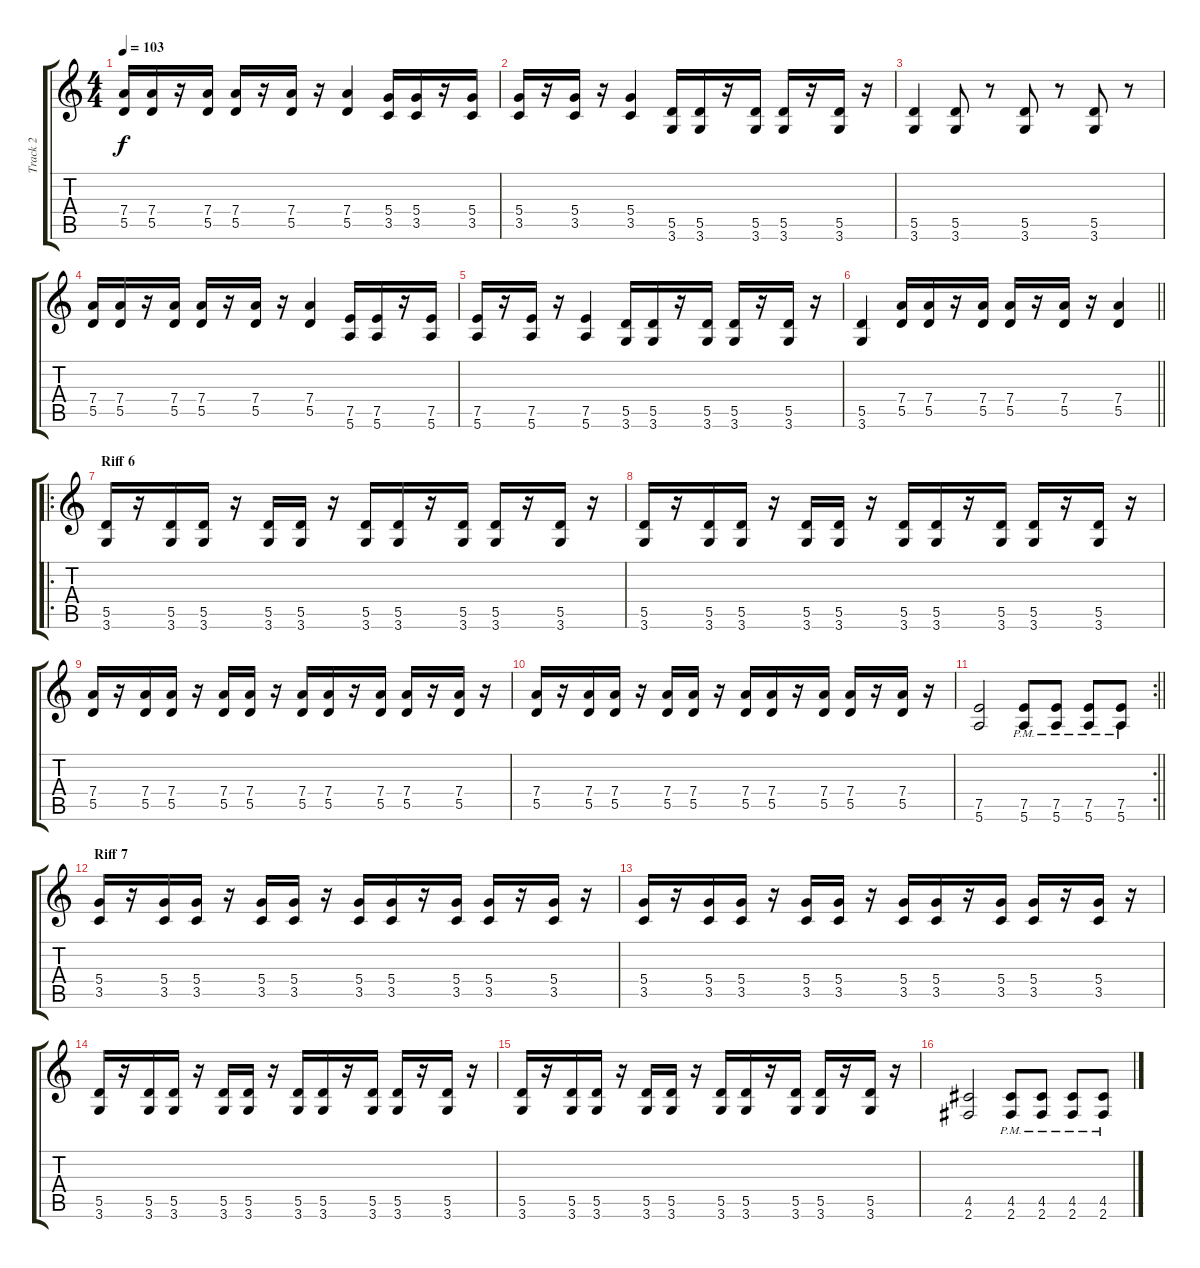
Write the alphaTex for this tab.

\track ("Track 2" "Track 2") {instrument distortionguitar}
\staff {score tabs}
\tuning (E4 B3 G3 D3 A2 E2) {hide}
\ts (4 4)
\tempo 103
\clef g2
\ks c
(7.4 5.5).16{dy f} (7.4 5.5).16 r.16 (7.4 5.5).16 (7.4 5.5).16 r.16 (7.4 5.5).16 r.16 (7.4 5.5).4 (5.4 3.5).16 (5.4 3.5).16 r.16 (5.4 3.5).16 |
(5.4 3.5).16 r.16 (5.4 3.5).16 r.16 (5.4 3.5).4 (5.5 3.6).16 (5.5 3.6).16 r.16 (5.5 3.6).16 (5.5 3.6).16 r.16 (5.5 3.6).16 r.16 |
(5.5 3.6).4 (5.5 3.6).8 r.8 (5.5 3.6).8 r.8 (5.5 3.6).8 r.8 |
(7.4 5.5).16 (7.4 5.5).16 r.16 (7.4 5.5).16 (7.4 5.5).16 r.16 (7.4 5.5).16 r.16 (7.4 5.5).4 (7.5 5.6).16 (7.5 5.6).16 r.16 (7.5 5.6).16 |
(7.5 5.6).16 r.16 (7.5 5.6).16 r.16 (7.5 5.6).4 (5.5 3.6).16 (5.5 3.6).16 r.16 (5.5 3.6).16 (5.5 3.6).16 r.16 (5.5 3.6).16 r.16 |
\barLineRight lightlight
(5.5 3.6).4 (7.4 5.5).16 (7.4 5.5).16 r.16 (7.4 5.5).16 (7.4 5.5).16 r.16 (7.4 5.5).16 r.16 (7.4 5.5).4 |
\ro
\section ("" "Riff 6")
(5.5 3.6).16 r.16 (5.5 3.6).16 (5.5 3.6).16 r.16 (5.5 3.6).16 (5.5 3.6).16 r.16 (5.5 3.6).16 (5.5 3.6).16 r.16 (5.5 3.6).16 (5.5 3.6).16 r.16 (5.5 3.6).16 r.16 |
(5.5 3.6).16 r.16 (5.5 3.6).16 (5.5 3.6).16 r.16 (5.5 3.6).16 (5.5 3.6).16 r.16 (5.5 3.6).16 (5.5 3.6).16 r.16 (5.5 3.6).16 (5.5 3.6).16 r.16 (5.5 3.6).16 r.16 |
(7.4 5.5).16 r.16 (7.4 5.5).16 (7.4 5.5).16 r.16 (7.4 5.5).16 (7.4 5.5).16 r.16 (7.4 5.5).16 (7.4 5.5).16 r.16 (7.4 5.5).16 (7.4 5.5).16 r.16 (7.4 5.5).16 r.16 |
(7.4 5.5).16 r.16 (7.4 5.5).16 (7.4 5.5).16 r.16 (7.4 5.5).16 (7.4 5.5).16 r.16 (7.4 5.5).16 (7.4 5.5).16 r.16 (7.4 5.5).16 (7.4 5.5).16 r.16 (7.4 5.5).16 r.16 |
\rc 2
\barLineRight lightlight
(7.5 5.6).2 (7.5{pm} 5.6{pm}).8 (7.5{pm} 5.6{pm}).8 (7.5{pm} 5.6{pm}).8 (7.5{pm} 5.6{pm}).8 |
\section ("" "Riff 7")
(5.4 3.5).16 r.16 (5.4 3.5).16 (5.4 3.5).16 r.16 (5.4 3.5).16 (5.4 3.5).16 r.16 (5.4 3.5).16 (5.4 3.5).16 r.16 (5.4 3.5).16 (5.4 3.5).16 r.16 (5.4 3.5).16 r.16 |
(5.4 3.5).16 r.16 (5.4 3.5).16 (5.4 3.5).16 r.16 (5.4 3.5).16 (5.4 3.5).16 r.16 (5.4 3.5).16 (5.4 3.5).16 r.16 (5.4 3.5).16 (5.4 3.5).16 r.16 (5.4 3.5).16 r.16 |
(5.5 3.6).16 r.16 (5.5 3.6).16 (5.5 3.6).16 r.16 (5.5 3.6).16 (5.5 3.6).16 r.16 (5.5 3.6).16 (5.5 3.6).16 r.16 (5.5 3.6).16 (5.5 3.6).16 r.16 (5.5 3.6).16 r.16 |
(5.5 3.6).16 r.16 (5.5 3.6).16 (5.5 3.6).16 r.16 (5.5 3.6).16 (5.5 3.6).16 r.16 (5.5 3.6).16 (5.5 3.6).16 r.16 (5.5 3.6).16 (5.5 3.6).16 r.16 (5.5 3.6).16 r.16 |
(4.5 2.6).2 (4.5{pm} 2.6{pm}).8 (4.5{pm} 2.6{pm}).8 (4.5{pm} 2.6{pm}).8 (4.5{pm} 2.6{pm}).8
